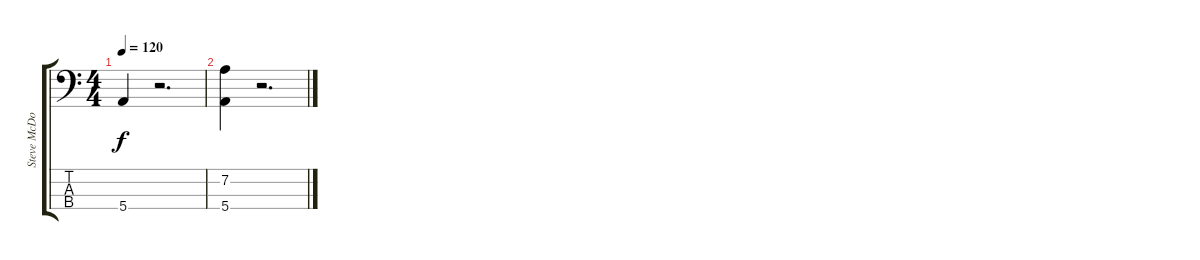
\track ("Steve McDonald" "Steve McDo") {instrument electricbasspick}
\staff {score tabs}
\tuning (G2 D2 A1 E1) {hide}
\ts (4 4)
\tempo 120
\clef f4
\ks c
5.4{t}.4{dy f} r.2{d} |
(7.2 5.4).4 r.2{d}
